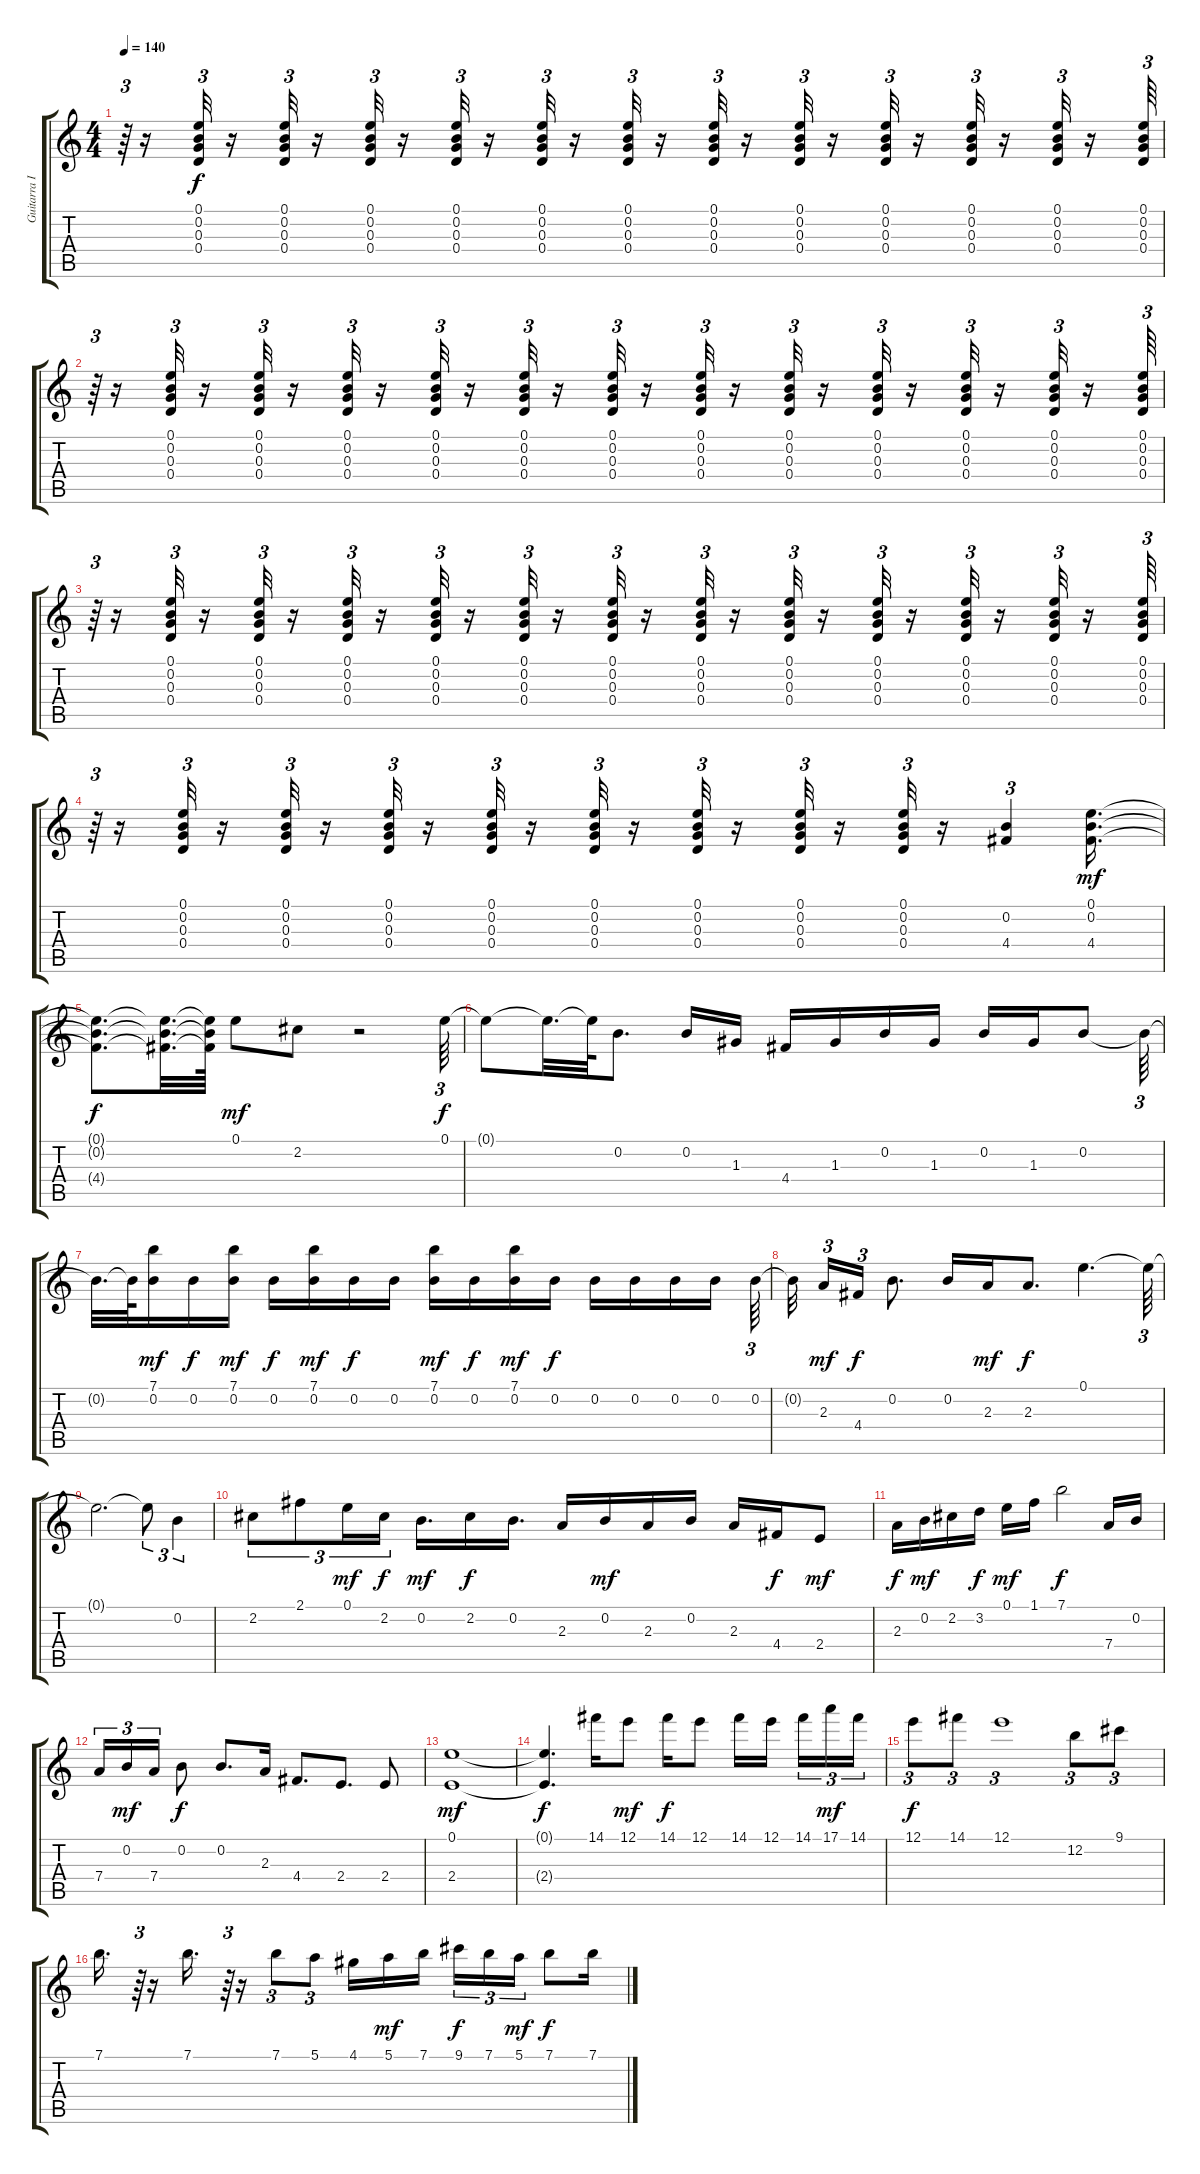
\track ("Guitarra III y IV" "Guitarra I") {instrument distortionguitar}
\staff {score tabs}
\tuning (E4 B3 G3 D3 A2 E2) {hide}
\ts (4 4)
\tempo 140
\clef g2
\ks c
r.64{tu (3 2) dy f} r.16 (0.1 0.2 0.3 0.4).32{tu (3 2)} r.16 (0.1 0.2 0.3 0.4).32{tu (3 2)} r.16 (0.1 0.2 0.3 0.4).32{tu (3 2) balance 16} r.16 (0.1 0.2 0.3 0.4).32{tu (3 2)} r.16 (0.1 0.2 0.3 0.4).32{tu (3 2)} r.16 (0.1 0.2 0.3 0.4).32{tu (3 2) balance 0} r.16 (0.1 0.2 0.3 0.4).32{tu (3 2)} r.16 (0.1 0.2 0.3 0.4).32{tu (3 2)} r.16 (0.1 0.2 0.3 0.4).32{tu (3 2) balance 16} r.16 (0.1 0.2 0.3 0.4).32{tu (3 2)} r.16 (0.1 0.2 0.3 0.4).32{tu (3 2)} r.16 (0.1 0.2 0.3 0.4).64{tu (3 2) balance 0} |
r.64{tu (3 2)} r.16 (0.1 0.2 0.3 0.4).32{tu (3 2)} r.16 (0.1 0.2 0.3 0.4).32{tu (3 2)} r.16 (0.1 0.2 0.3 0.4).32{tu (3 2) balance 16} r.16 (0.1 0.2 0.3 0.4).32{tu (3 2)} r.16 (0.1 0.2 0.3 0.4).32{tu (3 2)} r.16 (0.1 0.2 0.3 0.4).32{tu (3 2) balance 0} r.16 (0.1 0.2 0.3 0.4).32{tu (3 2)} r.16 (0.1 0.2 0.3 0.4).32{tu (3 2)} r.16 (0.1 0.2 0.3 0.4).32{tu (3 2) balance 16} r.16 (0.1 0.2 0.3 0.4).32{tu (3 2)} r.16 (0.1 0.2 0.3 0.4).32{tu (3 2)} r.16 (0.1 0.2 0.3 0.4).64{tu (3 2) balance 0} |
r.64{tu (3 2)} r.16 (0.1 0.2 0.3 0.4).32{tu (3 2)} r.16 (0.1 0.2 0.3 0.4).32{tu (3 2)} r.16 (0.1 0.2 0.3 0.4).32{tu (3 2) balance 16} r.16 (0.1 0.2 0.3 0.4).32{tu (3 2)} r.16 (0.1 0.2 0.3 0.4).32{tu (3 2)} r.16 (0.1 0.2 0.3 0.4).32{tu (3 2) balance 0} r.16 (0.1 0.2 0.3 0.4).32{tu (3 2)} r.16 (0.1 0.2 0.3 0.4).32{tu (3 2)} r.16 (0.1 0.2 0.3 0.4).32{tu (3 2) balance 16} r.16 (0.1 0.2 0.3 0.4).32{tu (3 2)} r.16 (0.1 0.2 0.3 0.4).32{tu (3 2)} r.16 (0.1 0.2 0.3 0.4).64{tu (3 2) balance 0} |
r.64{tu (3 2)} r.16 (0.1 0.2 0.3 0.4).32{tu (3 2)} r.16 (0.1 0.2 0.3 0.4).32{tu (3 2)} r.16 (0.1 0.2 0.3 0.4).32{tu (3 2) balance 16} r.16 (0.1 0.2 0.3 0.4).32{tu (3 2)} r.16 (0.1 0.2 0.3 0.4).32{tu (3 2)} r.16 (0.1 0.2 0.3 0.4).32{tu (3 2) balance 0} r.16 (0.1 0.2 0.3 0.4).32{tu (3 2)} r.16 (0.1 0.2 0.3 0.4).32{tu (3 2)} r.16 (0.2 4.4).4{tu (3 2) volume 16 balance 8 instrument overdrivenguitar} (0.1 0.2 4.4).16{d dy mf} |
(0.1{t} 0.2{t} 4.4{t}).8{d dy f} (0.1{t} 0.2{t} 4.4{t}).32{d} (0.1{t} 0.2{t} 4.4{t}).64 0.1.8{dy mf} 2.2.8 r.2 0.1.64{tu (3 2) dy f} |
0.1{t}.8 0.1{t}.32{d} 0.1{t}.64 0.2.8{d} 0.2.16 1.3.16 4.4.16 1.3.16 0.2.16 1.3.16 0.2.16 1.3.16 0.2.8 0.2{t}.64{tu (3 2)} |
0.2{t}.32{d} 0.2{t}.64 (7.1 0.2).16{dy mf} 0.2.16{dy f} (7.1 0.2).16{dy mf} 0.2.16{dy f} (7.1 0.2).16{dy mf} 0.2.16{dy f} 0.2.16 (7.1 0.2).16{dy mf} 0.2.16{dy f} (7.1 0.2).16{dy mf} 0.2.16{dy f} 0.2.16 0.2.16 0.2.16 0.2.16 0.2.64{tu (3 2)} |
0.2{t}.32 2.3.16{tu (3 2) dy mf} 4.4.16{tu (3 2) dy f} 0.2.8{d} 0.2.16 2.3.16{dy mf} 2.3.8{d dy f} 0.1.4{d} 0.1{t}.64{tu (3 2)} |
0.1{t}.2{d} 0.1{t}.8{tu (3 2)} 0.2.4{tu (3 2)} |
2.2.8{tu (3 2)} 2.1.8{tu (3 2)} 0.1.16{tu (3 2) dy mf} 2.2.16{tu (3 2) dy f} 0.2.16{d dy mf} 2.2.16{dy f} 0.2.16{d} 2.3.16 0.2.16{dy mf} 2.3.16 0.2.16 2.3.16 4.4.16{dy f} 2.4.8{dy mf} |
2.3.16{dy f} 0.2.16{dy mf} 2.2.16 3.2.16{dy f} 0.1.16{dy mf} 1.1.16 7.1.2{dy f} 7.4.16 0.2.16 |
7.4.16{tu (3 2)} 0.2.16{tu (3 2) dy mf} 7.4.16{tu (3 2)} 0.2.8{dy f} 0.2.8{d} 2.3.16 4.4.8{d} 2.4.8{d} 2.4.8 |
(0.1 2.4).1{dy mf} |
(0.1{t} 2.4{t}).4{d dy f} 14.1.16 12.1.8{dy mf} 14.1.16{dy f} 12.1.8 14.1.16 12.1.16 14.1.16{tu (3 2)} 17.1.16{tu (3 2) dy mf} 14.1.16{tu (3 2)} |
12.1.8{tu (3 2) dy f} 14.1.8{tu (3 2)} 12.1.1{tu (3 2)} 12.2.8{tu (3 2)} 9.1.8{tu (3 2)} |
7.1.16{d} r.64{tu (3 2)} r.16 7.1.16{d} r.64{tu (3 2)} r.16 7.1.8{tu (3 2)} 5.1.8{tu (3 2)} 4.1.16 5.1.16{dy mf} 7.1.16 9.1.16{tu (3 2) dy f} 7.1.16{tu (3 2)} 5.1.16{tu (3 2) dy mf} 7.1.8{dy f} 7.1.16
